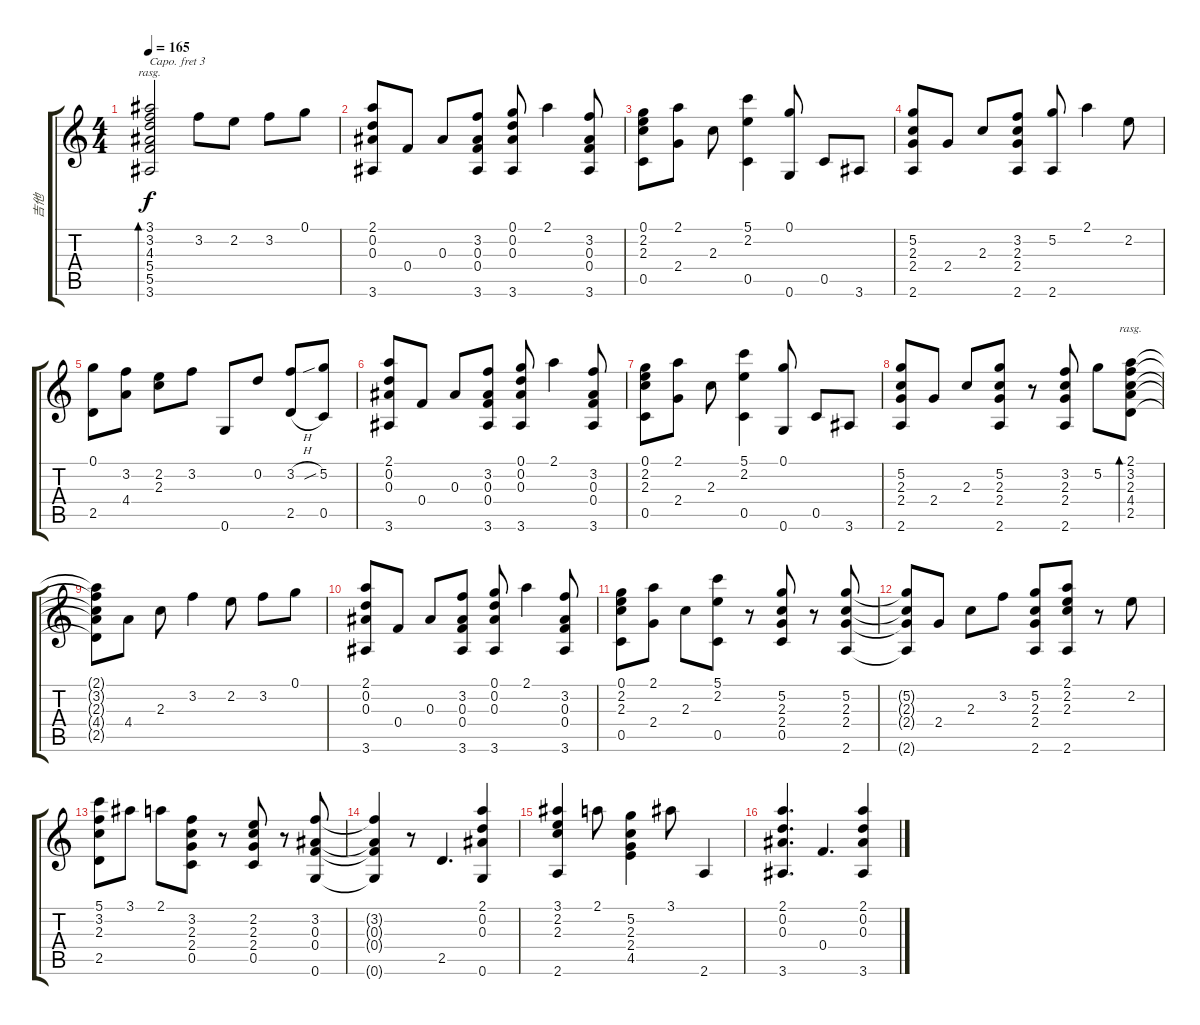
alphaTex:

\track ("吉他" "吉他") {instrument acousticguitarsteel}
\staff {score tabs}
\capo 3
\tuning (E4 B3 G3 D3 A2 E2) {hide}
\ts (4 4)
\tempo 165
\clef g2
\ks c
(3.1 3.2 4.3 5.4 5.5 3.6).2{bd 480 rasg ii dy f} 3.2.8 2.2.8 3.2.8 0.1.8 |
(2.1 0.2 0.3 3.6).8 0.4.8 0.3.8 (3.2 0.3 0.4 3.6).8 (0.1 0.2 0.3 3.6).8 2.1.4 (3.2 0.3 0.4 3.6).8 |
(0.1 2.2 2.3 0.5).8 (2.1 2.4).8 2.3.8 (5.1 2.2 0.5).4 (0.1 0.6).8 0.5.8 3.6.8 |
(5.2 2.3 2.4 2.6).8 2.4.8 2.3.8 (3.2 2.3 2.4 2.6).8 (5.2 2.6).8 2.1.4 2.2.8 |
(0.1 2.5).8 (3.2 4.4).8 (2.2 2.3).8 3.2.8 0.6.8 0.2.8 (3.2{h} 2.5{h}).8 (5.2{sib} 0.5).8 |
(2.1 0.2 0.3 3.6).8 0.4.8 0.3.8 (3.2 0.3 0.4 3.6).8 (0.1 0.2 0.3 3.6).8 2.1.4 (3.2 0.3 0.4 3.6).8 |
(0.1 2.2 2.3 0.5).8 (2.1 2.4).8 2.3.8 (5.1 2.2 0.5).4 (0.1 0.6).8 0.5.8 3.6.8 |
(5.2 2.3 2.4 2.6).8 2.4.8 2.3.8 (5.2 2.3 2.4 2.6).8 r.8 (3.2 2.3 2.4 2.6).8 5.2.8 (2.1 3.2 2.3 4.4 2.5).8{bd 480 rasg ii} |
(2.1{t} 3.2{t} 2.3{t} 4.4{t} 2.5{t}).8 4.4.8 2.3.8 3.2.4 2.2.8 3.2.8 0.1.8 |
(2.1 0.2 0.3 3.6).8 0.4.8 0.3.8 (3.2 0.3 0.4 3.6).8 (0.1 0.2 0.3 3.6).8 2.1.4 (3.2 0.3 0.4 3.6).8 |
(0.1 2.2 2.3 0.5).8 (2.1 2.4).8 2.3.8 (5.1 2.2 0.5).8 r.8 (5.2 2.3 2.4 0.5).8 r.8 (5.2 2.3 2.4 2.6).8 |
(5.2{t} 2.3{t} 2.4{t} 2.6{t}).8 2.4.8 2.3.8 3.2.8 (5.2 2.3 2.4 2.6).8 (2.1 2.2 2.3 2.6).8 r.8 2.2.8 |
(5.1 3.2 2.3 2.5).8 3.1.8 2.1.8 (3.2 2.3 2.4 0.5).8 r.8 (2.2 2.3 2.4 0.5).8 r.8 (3.2 0.3 0.4 0.6).8 |
(3.2{t} 0.3{t} 0.4{t} 0.6{t}).4 r.8 2.5.4{d} (2.1 0.2 0.3 0.6).4 |
(3.1 2.2 2.3 2.6).4 2.1.8 (5.2 2.3 2.4 4.5).4 3.1.8 2.6.4 |
(2.1 0.2 0.3 3.6).4{d} 0.4.4{d} (2.1 0.2 0.3 3.6).4
